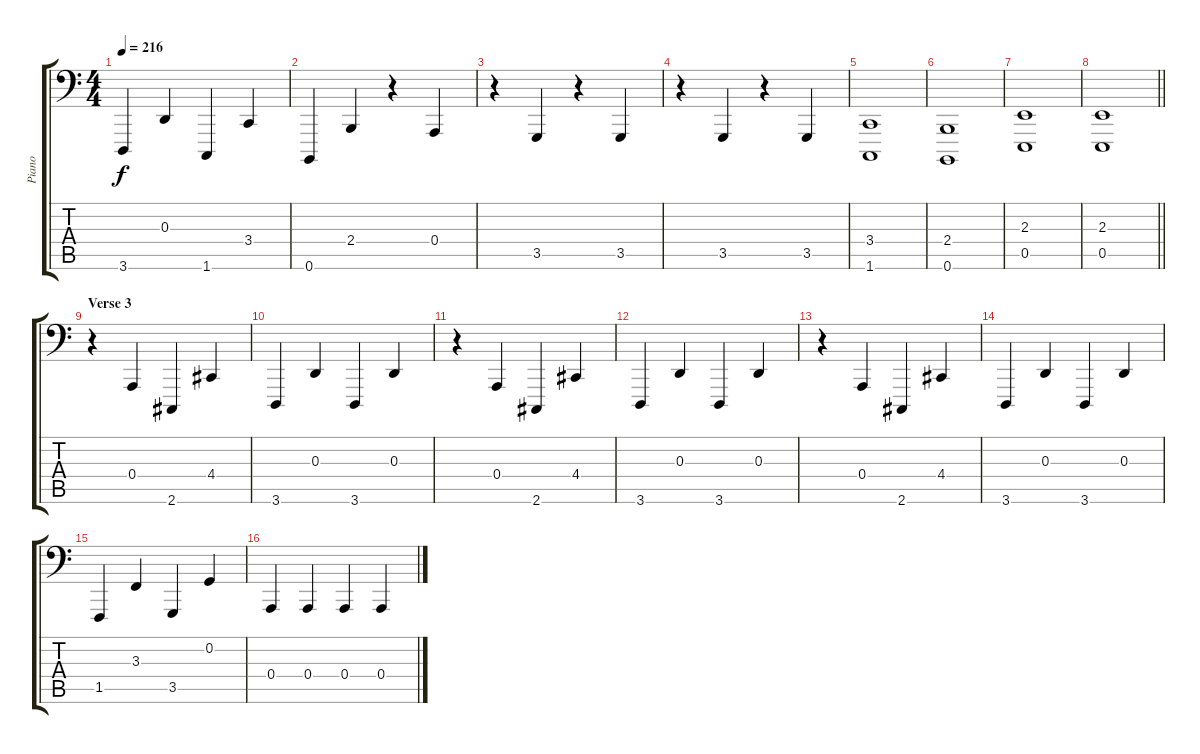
\track ("Piano" "Piano") {instrument acousticgrandpiano}
\staff {score tabs}
\tuning (C3 G2 D2 A1 E1 B0) {hide}
\ts (4 4)
\tempo 216
\clef f4
\ks c
3.6.4{dy f} 0.3.4 1.6.4 3.4.4 |
0.6.4 2.4.4 r.4 0.4.4 |
r.4 3.5.4 r.4 3.5.4 |
r.4 3.5.4 r.4 3.5.4 |
(3.4 1.6).1 |
(2.4 0.6).1 |
(2.3 0.5).1 |
\barLineRight lightlight
(2.3 0.5).1 |
\section ("" "Verse 3")
r.4 0.4.4 2.6.4 4.4.4 |
3.6.4 0.3.4 3.6.4 0.3.4 |
r.4 0.4.4 2.6.4 4.4.4 |
3.6.4 0.3.4 3.6.4 0.3.4 |
r.4 0.4.4 2.6.4 4.4.4 |
3.6.4 0.3.4 3.6.4 0.3.4 |
1.5.4 3.3.4 3.5.4 0.2.4 |
0.4.4 0.4.4 0.4.4 0.4.4
